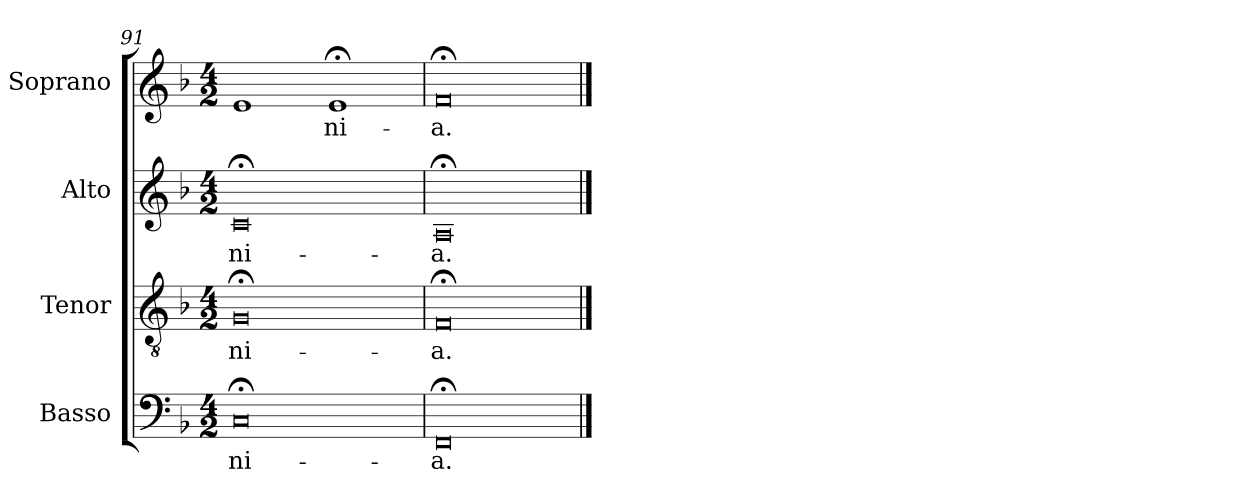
**kern	**text	**kern	**text	**kern	**text	**kern	**text
*part4	*part4	*part3	*part3	*part2	*part2	*part1	*part1
*staff4	*staff4	*staff3	*staff3	*staff2	*staff2	*staff1	*staff1
*I"Basso	*	*I"Tenor	*	*I"Alto	*	*I"Soprano	*
*I'B.	*	*I'T.	*	*I'A.	*	*I'S.	*
*clefF4	*	*clefGv2	*	*clefG2	*	*clefG2	*
*	*	*ITrd7c12	*	*	*	*	*
*k[b-]	*	*k[b-]	*	*k[b-]	*	*k[b-]	*
*F:	*	*F:	*	*F:	*	*F:	*
*M4/2	*	*M4/2	*	*M4/2	*	*M4/2	*
=91	=91	=91	=91	=91	=91	=91	=91
!	!LO:LY:b:color=#000000	!	!	!	!	!	!
!	!	!	!LO:LY:b:color=#000000	!	!	!	!
!	!	!	!	!	!LO:LY:b:color=#000000	!	!
0C;i	-ni-	0GG;i	-ni-	0c;i	-ni-	1ei	.
!	!	!	!	!	!	!	!LO:LY:b:color=#000000
.	.	.	.	.	.	1e;i	-ni-
=92	=92	=92	=92	=92	=92	=92	=92
!	!LO:LY:b:color=#000000	!	!	!	!	!	!
!	!	!	!LO:LY:b:color=#000000	!	!	!	!
!	!	!	!	!	!LO:LY:b:color=#000000	!	!
!	!	!	!	!	!	!	!LO:LY:b:color=#000000
0FF;i	-a.	0FF;i	-a.	0A;i	-a.	0f;i	-a.
==	==	==	==	==	==	==	==
*-	*-	*-	*-	*-	*-	*-	*-
